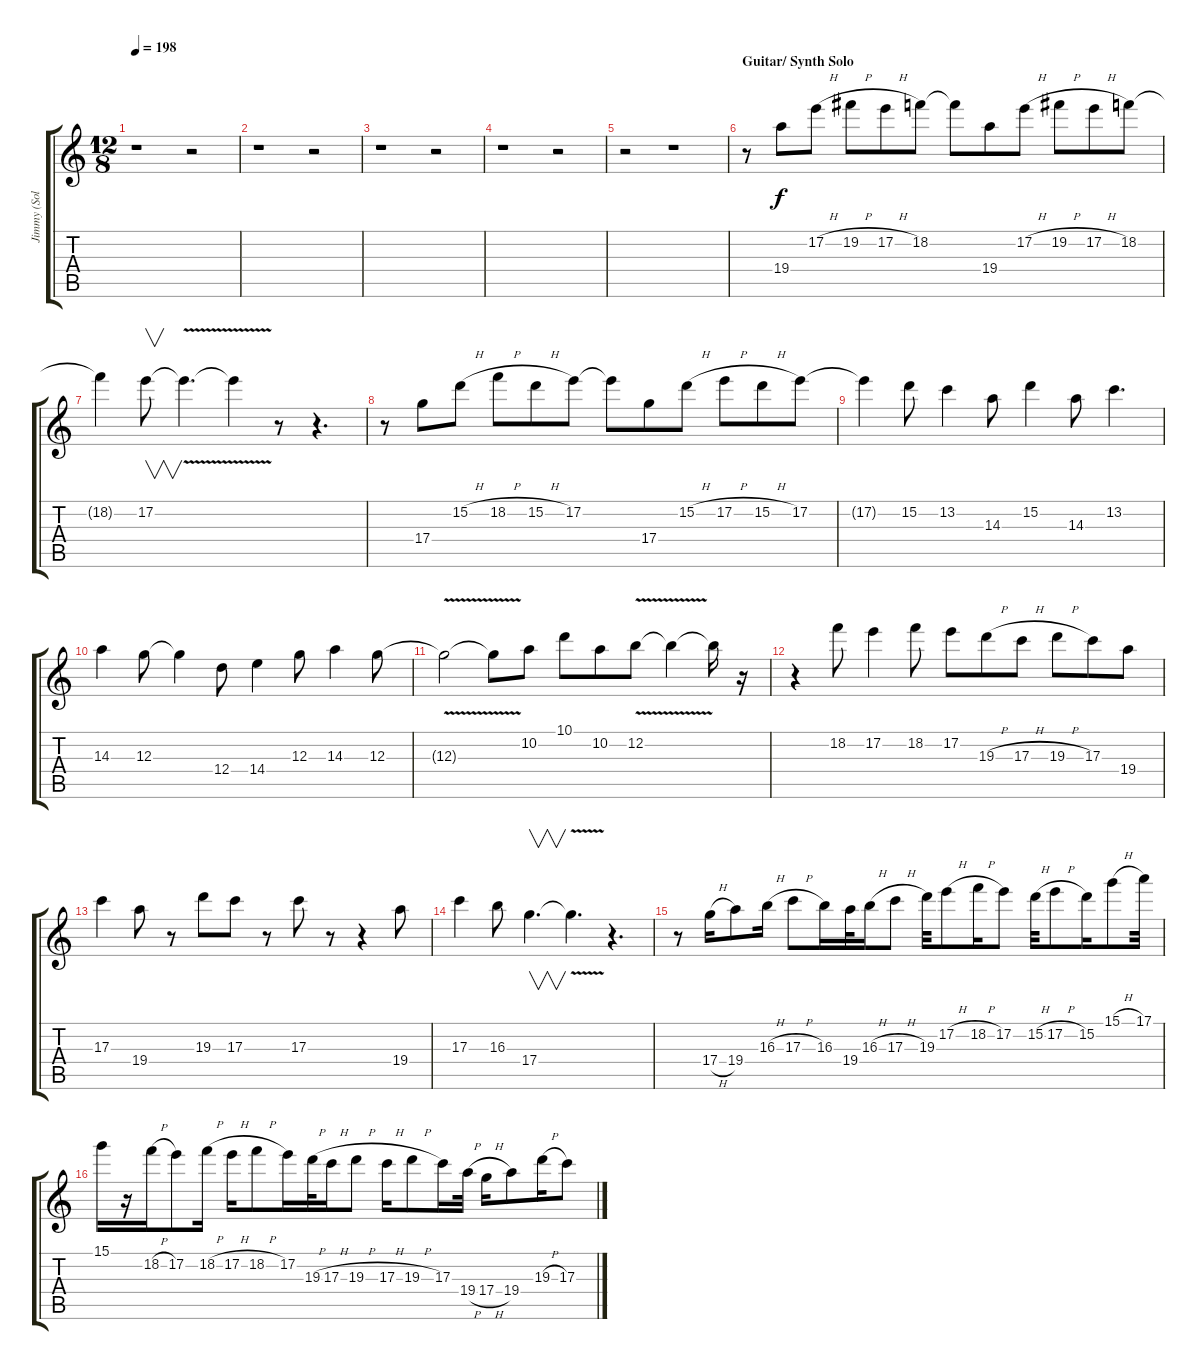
\track ("Jimmy (Solo work) w/flanger" "Jimmy (Sol") {instrument electricguitarmuted}
\staff {score tabs}
\tuning (E4 B3 G3 D3 A2 E2) {hide}
\ts (12 8)
\tempo 198
\clef g2
\ks c
r.1{dy f} r.2 |
r.1 r.2 |
r.1 r.2 |
r.1 r.2 |
r.2 r.1 |
\section ("" "Guitar/ Synth Solo")
r.8 19.4.8 17.2{h}.8 19.2{h}.8 17.2{h}.8 18.2.8 18.2{t}.8 19.4.8 17.2{h}.8 19.2{h}.8 17.2{h}.8 18.2.8 |
18.2{t}.4 17.2.8{v} 17.2{v t}.4{d} 17.2{t}.4 r.8 r.4{d} |
r.8 17.4.8 15.2{h}.8 18.2{h}.8 15.2{h}.8 17.2.8 17.2{t}.8 17.4.8 15.2{h}.8 17.2{h}.8 15.2{h}.8 17.2.8 |
17.2{t}.4 15.2.8 13.2.4 14.3.8 15.2.4 14.3.8 13.2.4{d} |
14.3.4 12.3.8 12.3{t}.4 12.4.8 14.4.4 12.3.8 14.3.4 12.3.8 |
12.3{v t}.2 12.3{t}.8 10.2.8 10.1.8 10.2.8 12.2{v}.8 12.2{t}.4 12.2{t}.16 r.16 |
r.4 18.2.8 17.2.4 18.2.8 17.2.8 19.3{h}.8 17.3{h}.8 19.3{h}.8 17.3.8 19.4.8 |
17.3.4 19.4.8 r.8 19.3.8 17.3.8 r.8 17.3.8 r.8 r.4 19.4.8 |
17.3.4 16.3.8 17.4.4{v d} 17.4{v t}.4{d} r.4{d} |
r.8 17.4{h}.16 19.4.8 16.3{h}.16 17.3{h}.8 16.3.16 19.4.32 16.3{h}.16 17.3{h}.8 19.3.32 17.2{h}.8 18.2{h}.16 17.2.8 15.2{h}.32 17.2{h}.8 15.2.16 15.1{h}.8 17.1.32 |
15.1.16 r.16 18.2{h}.16 17.2.8 18.2{h}.16 17.2{h}.16 18.2{h}.8 17.2.16 19.3{h}.32 17.3{h}.16 19.3{h}.8 17.3{h}.16 19.3{h}.8 17.3.16 19.4{h}.32 17.4{h}.16 19.4.8 19.3{h}.16 17.3.8
